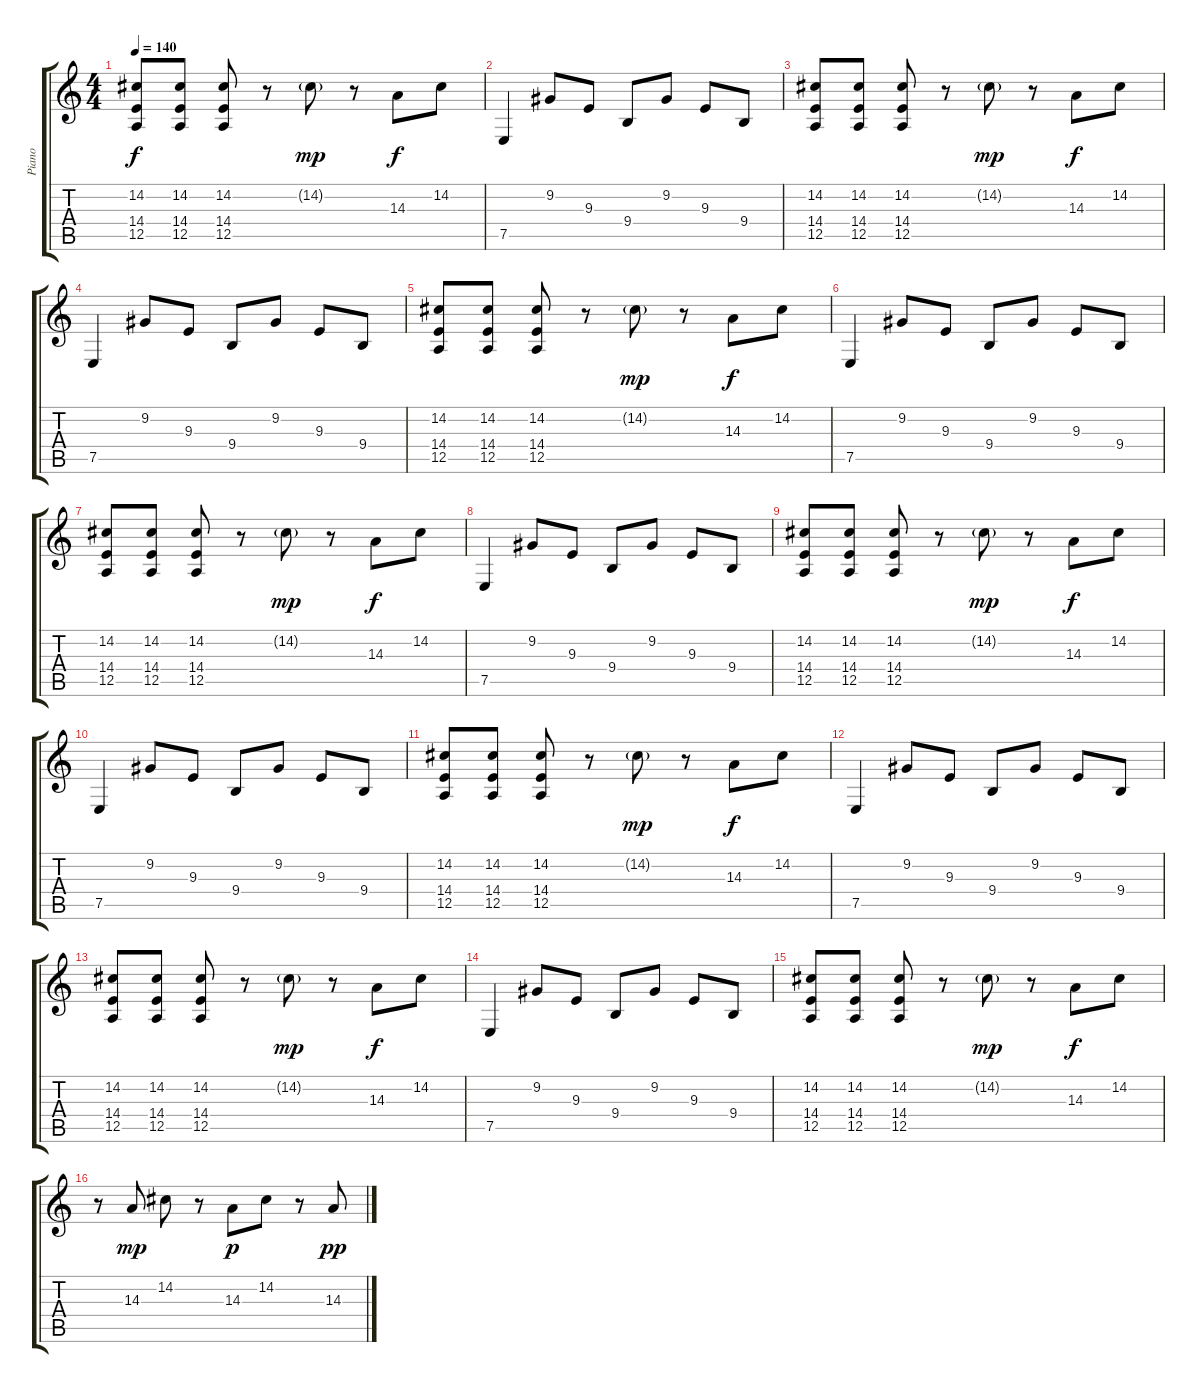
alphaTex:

\track ("Piano" "Piano") {instrument acousticgrandpiano}
\staff {score tabs}
\tuning (E4 B3 G3 D3 A2 E2) {hide}
\ts (4 4)
\tempo 140
\clef g2
\ks c
(14.2 14.4 12.5).8{dy f} (14.2 14.4 12.5).8 (14.2 14.4 12.5).8 r.8 14.2{g}.8{dy mp} r.8 14.3.8{dy f} 14.2.8 |
7.5.4 9.2.8 9.3.8 9.4.8 9.2.8 9.3.8 9.4.8 |
(14.2 14.4 12.5).8 (14.2 14.4 12.5).8 (14.2 14.4 12.5).8 r.8 14.2{g}.8{dy mp} r.8 14.3.8{dy f} 14.2.8 |
7.5.4 9.2.8 9.3.8 9.4.8 9.2.8 9.3.8 9.4.8 |
(14.2 14.4 12.5).8 (14.2 14.4 12.5).8 (14.2 14.4 12.5).8 r.8 14.2{g}.8{dy mp} r.8 14.3.8{dy f} 14.2.8 |
7.5.4 9.2.8 9.3.8 9.4.8 9.2.8 9.3.8 9.4.8 |
(14.2 14.4 12.5).8 (14.2 14.4 12.5).8 (14.2 14.4 12.5).8 r.8 14.2{g}.8{dy mp} r.8 14.3.8{dy f} 14.2.8 |
7.5.4 9.2.8 9.3.8 9.4.8 9.2.8 9.3.8 9.4.8 |
(14.2 14.4 12.5).8 (14.2 14.4 12.5).8 (14.2 14.4 12.5).8 r.8 14.2{g}.8{dy mp} r.8 14.3.8{dy f} 14.2.8 |
7.5.4 9.2.8 9.3.8 9.4.8 9.2.8 9.3.8 9.4.8 |
(14.2 14.4 12.5).8 (14.2 14.4 12.5).8 (14.2 14.4 12.5).8 r.8 14.2{g}.8{dy mp} r.8 14.3.8{dy f} 14.2.8 |
7.5.4 9.2.8 9.3.8 9.4.8 9.2.8 9.3.8 9.4.8 |
(14.2 14.4 12.5).8 (14.2 14.4 12.5).8 (14.2 14.4 12.5).8 r.8 14.2{g}.8{dy mp} r.8 14.3.8{dy f} 14.2.8 |
7.5.4 9.2.8 9.3.8 9.4.8 9.2.8 9.3.8 9.4.8 |
(14.2 14.4 12.5).8 (14.2 14.4 12.5).8 (14.2 14.4 12.5).8 r.8 14.2{g}.8{dy mp} r.8 14.3.8{dy f} 14.2.8 |
r.8 14.3.8{dy mp} 14.2.8 r.8 14.3.8{dy p} 14.2.8 r.8 14.3.8{dy pp}
